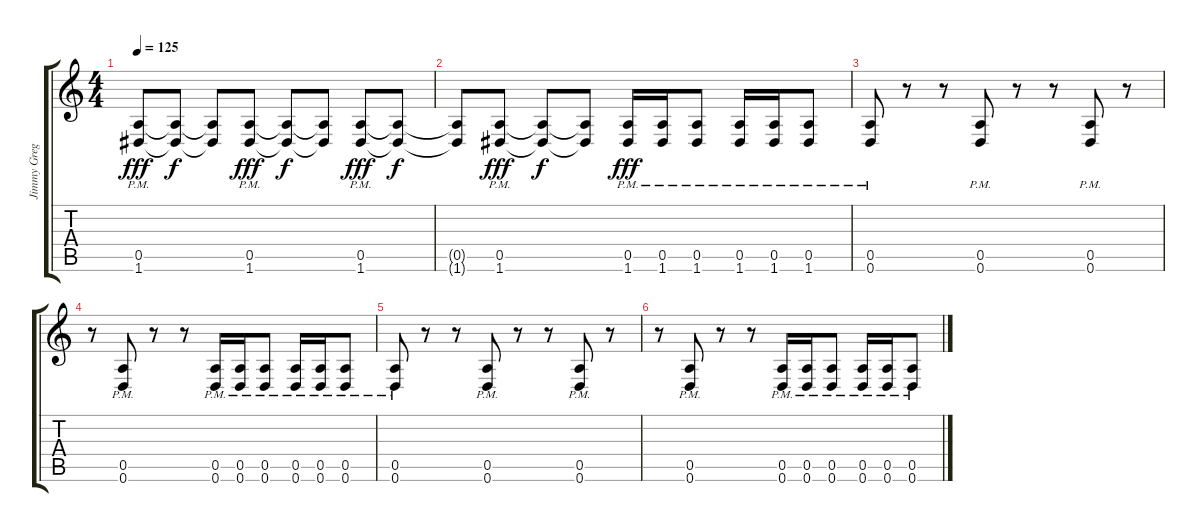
\track ("Jimmy Gregerson" "Jimmy Greg") {instrument distortionguitar}
\staff {score tabs}
\tuning (E4 B3 G3 D3 A2 D2) {hide}
\ts (4 4)
\tempo 125
\clef g2
\ks c
(0.5{pm} 1.6{pm}).8{dy fff} (0.5{t} 1.6{t}).8{dy f} (0.5{t} 1.6{t}).8 (0.5{pm} 1.6{pm}).8{dy fff} (0.5{t} 1.6{t}).8{dy f} (0.5{t} 1.6{t}).8 (0.5{pm} 1.6{pm}).8{dy fff} (0.5{t} 1.6{t}).8{dy f} |
(0.5{t} 1.6{t}).8 (0.5{pm} 1.6{pm}).8{dy fff} (0.5{t} 1.6{t}).8{dy f} (0.5{t} 1.6{t}).8 (0.5{pm} 1.6{pm}).16{dy fff} (0.5{pm} 1.6{pm}).16 (0.5{pm} 1.6{pm}).8 (0.5{pm} 1.6{pm}).16 (0.5{pm} 1.6{pm}).16 (0.5{pm} 1.6{pm}).8 |
(0.5{pm} 0.6{pm}).8 r.8 r.8 (0.5{pm} 0.6{pm}).8 r.8 r.8 (0.5{pm} 0.6{pm}).8 r.8 |
r.8 (0.5{pm} 0.6{pm}).8 r.8 r.8 (0.5{pm} 0.6{pm}).16 (0.5{pm} 0.6{pm}).16 (0.5{pm} 0.6{pm}).8 (0.5{pm} 0.6{pm}).16 (0.5{pm} 0.6{pm}).16 (0.5{pm} 0.6{pm}).8 |
(0.5{pm} 0.6{pm}).8 r.8 r.8 (0.5{pm} 0.6{pm}).8 r.8 r.8 (0.5{pm} 0.6{pm}).8 r.8 |
r.8 (0.5{pm} 0.6{pm}).8 r.8 r.8 (0.5{pm} 0.6{pm}).16 (0.5{pm} 0.6{pm}).16 (0.5{pm} 0.6{pm}).8 (0.5{pm} 0.6{pm}).16 (0.5{pm} 0.6{pm}).16 (0.5{pm} 0.6{pm}).8
